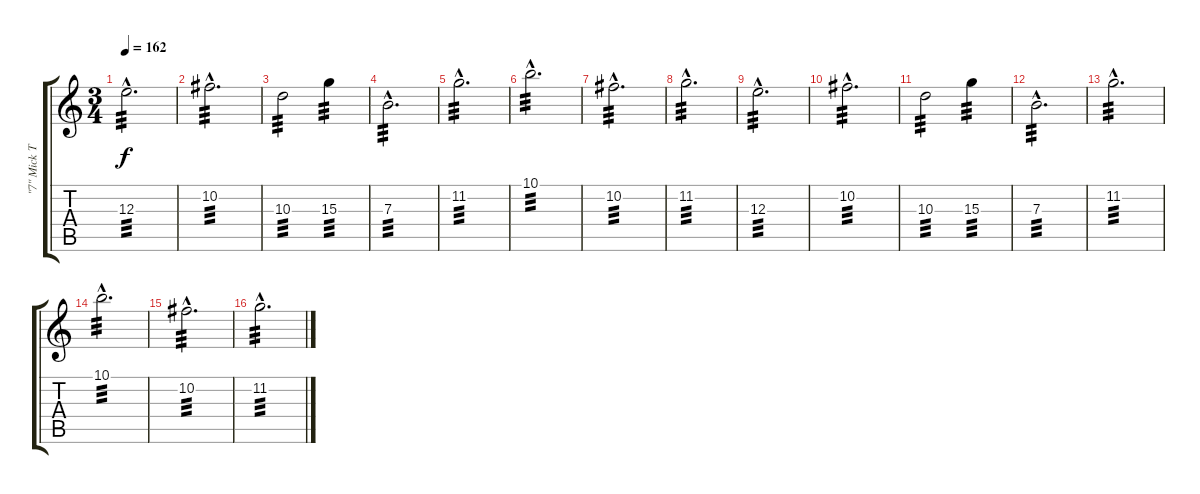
\track ("\"7\" Mick Thompson (Guitar 1)" "\"7\" Mick T") {instrument distortionguitar}
\staff {score tabs}
\tuning (Db4 Ab3 E3 B2 Gb2 B1) {hide}
\ts (3 4)
\tempo 162
\clef g2
\ks c
12.3{hac}.2{d tp 3 dy f} |
10.2{hac}.2{d tp 3} |
10.3.2{tp 3} 15.3.4{tp 3} |
7.3{hac}.2{d tp 3} |
11.2{hac}.2{d tp 3} |
10.1{hac}.2{d tp 3} |
10.2{hac}.2{d tp 3} |
11.2{hac}.2{d tp 3} |
12.3{hac}.2{d tp 3} |
10.2{hac}.2{d tp 3} |
10.3.2{tp 3} 15.3.4{tp 3} |
7.3{hac}.2{d tp 3} |
11.2{hac}.2{d tp 3} |
10.1{hac}.2{d tp 3} |
10.2{hac}.2{d tp 3} |
11.2{hac}.2{d tp 3}
